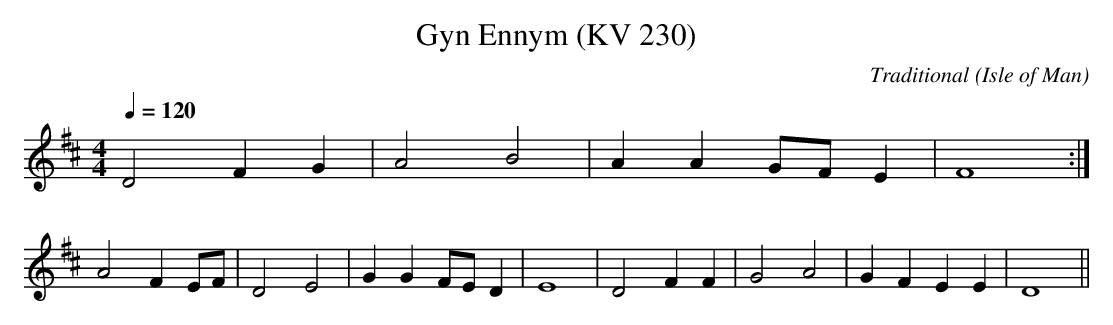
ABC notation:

X:1
T:Gyn Ennym (KV 230)
O:Isle of Man
C:Traditional
M:4/4
L:1/4
Q:120
K:D
D2 F G|A2 B2|A A G/F/ E|F4:|
A2 F E/F/|D2 E2|G G F/E/ D|E4|D2 F F|G2 A2|G F E E|D4||
